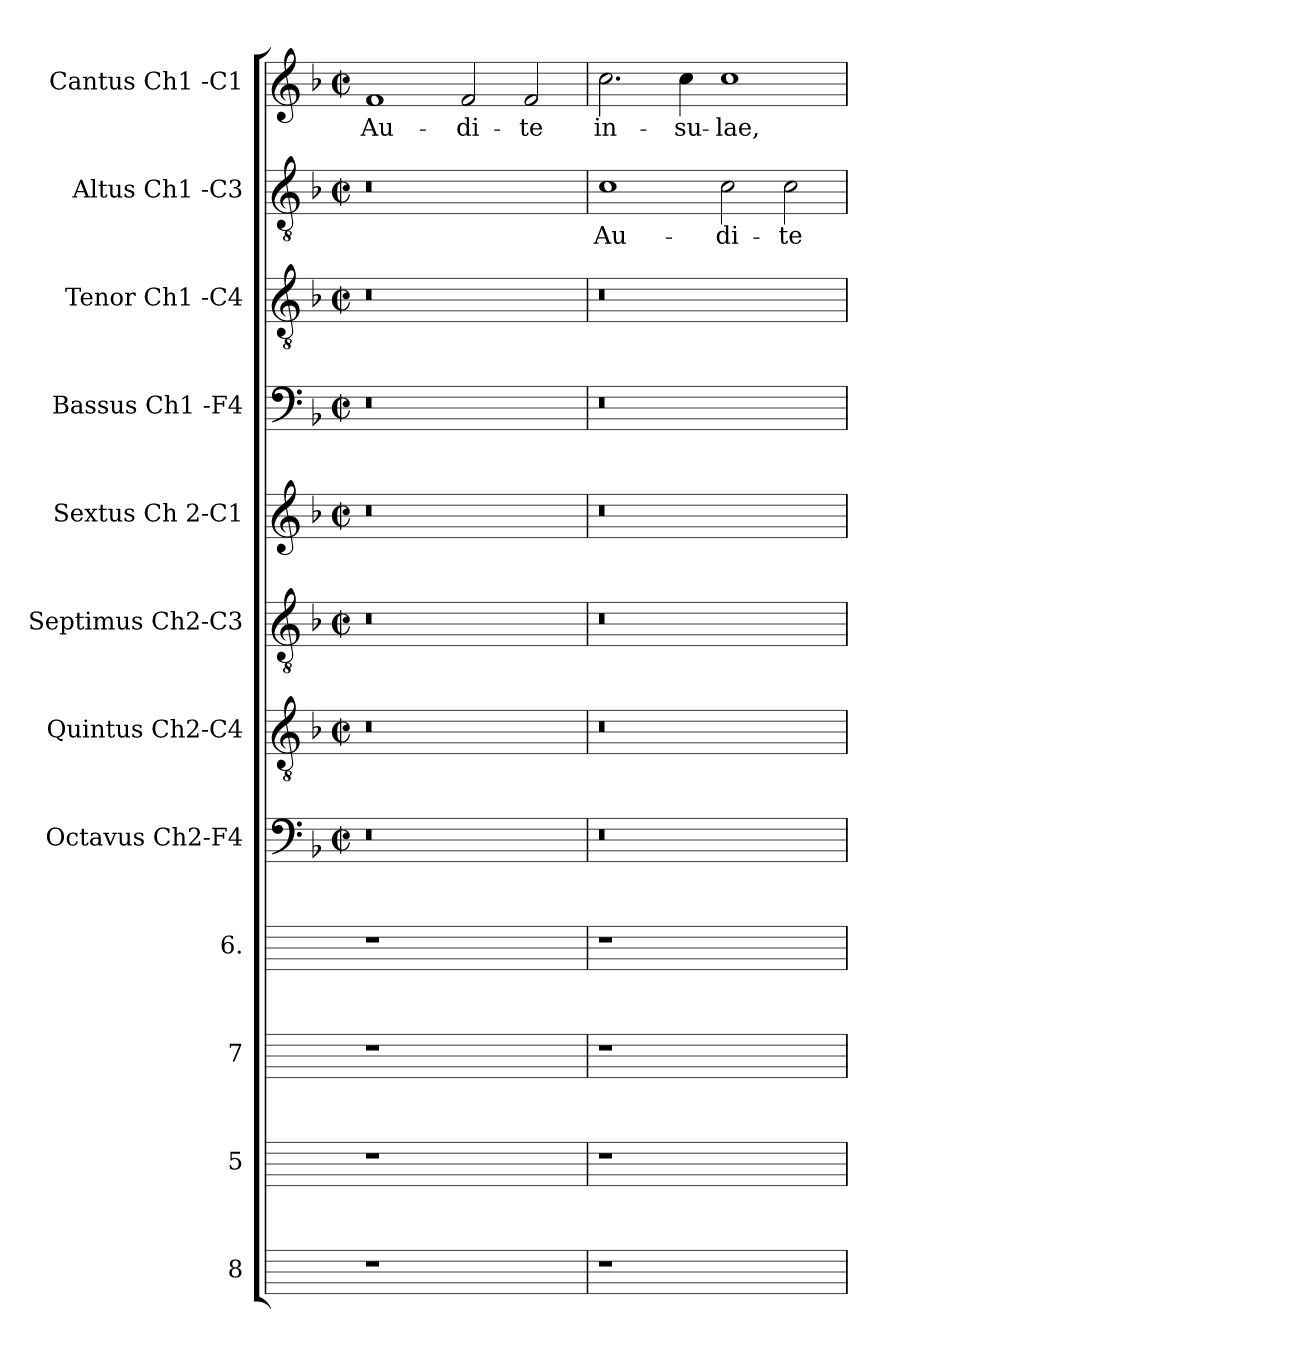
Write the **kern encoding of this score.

**kern	**kern	**kern	**kern	**kern	**kern	**kern	**kern	**kern	**kern	**kern	**text	**kern	**text
*part12	*part11	*part10	*part9	*part8	*part7	*part6	*part5	*part4	*part3	*part2	*part2	*part1	*part1
*staff12	*staff11	*staff10	*staff9	*staff8	*staff7	*staff6	*staff5	*staff4	*staff3	*staff2	*staff2	*staff1	*staff1
*I"8	*I"5	*I"7	*I"6.	*I"Octavus  Ch2-F4	*I"Quintus  Ch2-C4	*I"Septimus  Ch2-C3	*I"Sextus  Ch 2-C1	*I"Bassus  Ch1 -F4	*I"Tenor  Ch1 -C4	*I"Altus  Ch1 -C3	*	*I"Cantus  Ch1 -C1	*
*	*	*	*	*	*	*	*	*I'B	*I'T	*I'A	*	*I'C	*
!!LO:PB:g=z
*stria5	*stria5	*stria5	*stria5	*stria5	*stria5	*stria5	*stria5	*stria5	*stria5	*stria5	*	*stria5	*
*	*	*	*	*clefF4	*clefGv2	*clefGv2	*clefG2	*clefF4	*clefGv2	*clefGv2	*	*clefG2	*
*	*	*	*	*k[b-]	*k[b-]	*k[b-]	*k[b-]	*k[b-]	*k[b-]	*k[b-]	*	*k[b-]	*
*	*	*	*	*F:	*F:	*F:	*F:	*F:	*F:	*F:	*	*F:	*
*	*	*	*	*M2/2	*M2/2	*M2/2	*M2/2	*M2/2	*M2/2	*M2/2	*	*M2/2	*
*	*	*	*	*met(c|)	*met(c|)	*met(c|)	*met(c|)	*met(c|)	*met(c|)	*met(c|)	*	*met(c|)	*
=1	=1	=1	=1	=1	=1	=1	=1	=1	=1	=1	=1	=1	=1
!	!	!	!	!	!	!	!	!	!	!	!	!	!LO:LY:b:cj
1r	1r	1r	1r	0r	0r	0r	0r	0r	0r	0r	.	1f	Au-
!	!	!	!	!	!	!	!	!	!	!	!	!	!LO:LY:b:cj
1ryy	1ryy	1ryy	1ryy	.	.	.	.	.	.	.	.	2f/	-di-
!	!	!	!	!	!	!	!	!	!	!	!	!	!LO:LY:b:cj
.	.	.	.	.	.	.	.	.	.	.	.	2f/	-te
=2	=2	=2	=2	=2	=2	=2	=2	=2	=2	=2	=2	=2	=2
!	!	!	!	!	!	!	!	!	!	!	!LO:LY:b:cj	!	!LO:LY:b:cj
1r	1r	1r	1r	0r	0r	0r	0r	0r	0r	1c	Au-	2.cc\	in-
!	!	!	!	!	!	!	!	!	!	!	!	!	!LO:LY:b
.	.	.	.	.	.	.	.	.	.	.	.	4cc\	-su-
!	!	!	!	!	!	!	!	!	!	!	!LO:LY:b:cj	!	!LO:LY:b:rj
1ryy	1ryy	1ryy	1ryy	.	.	.	.	.	.	2c\	-di-	[>1cc	-lae,
!	!	!	!	!	!	!	!	!	!	!	!LO:LY:b:cj	!	!
.	.	.	.	.	.	.	.	.	.	2c\	-te	.	.
=	=	=	=	=	=	=	=	=	=	=	=	=	=
*-	*-	*-	*-	*-	*-	*-	*-	*-	*-	*-	*-	*-	*-
